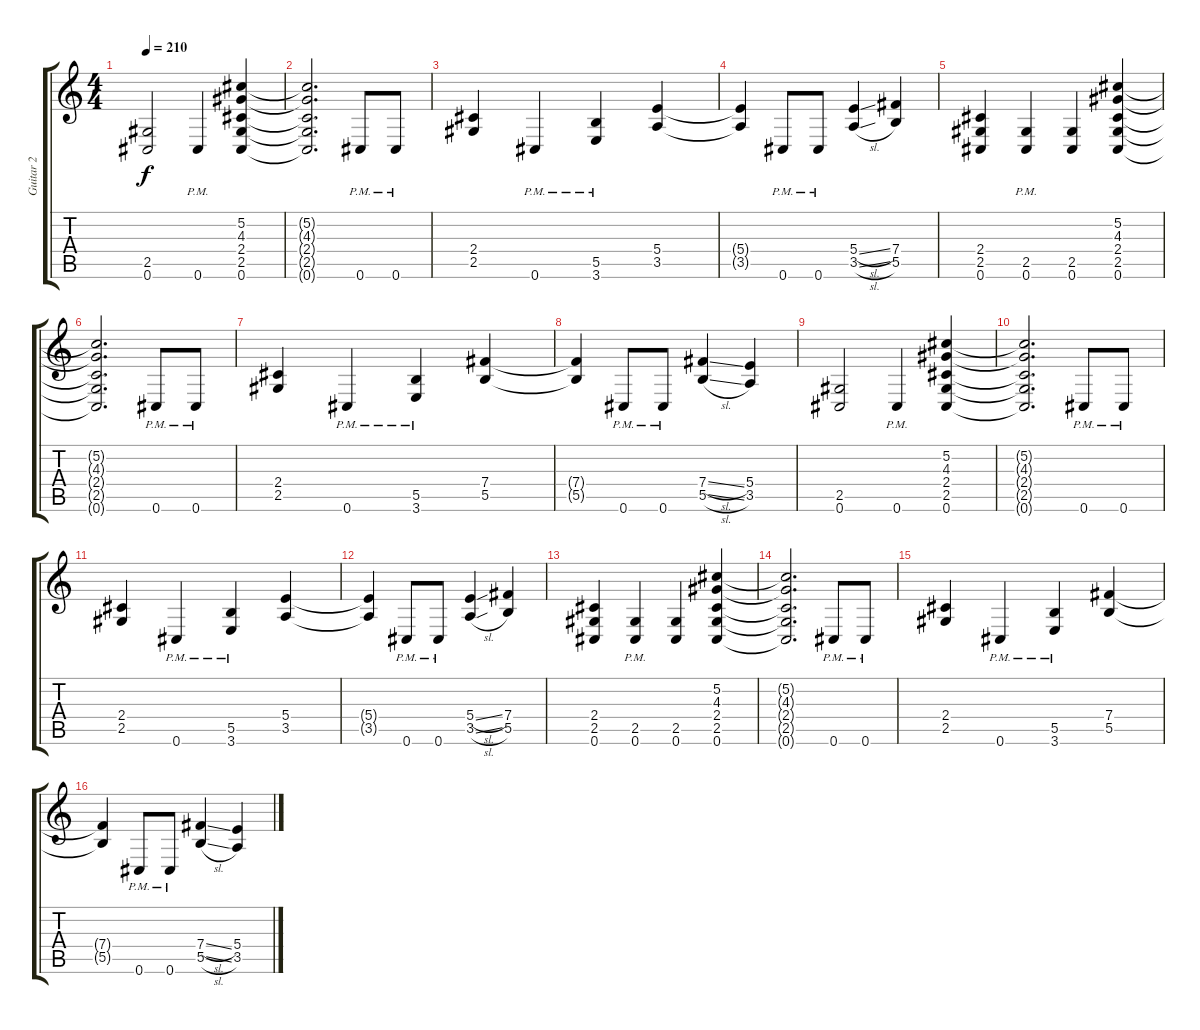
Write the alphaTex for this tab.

\track ("Guitar 2" "Guitar 2") {instrument distortionguitar}
\staff {score tabs}
\tuning (Db4 Ab3 E3 B2 Gb2 Db2) {hide}
\ts (4 4)
\tempo 210
\clef g2
\ks c
(2.5 0.6).2{dy f instrument distortionguitar} 0.6{pm}.4 (5.2 4.3 2.4 2.5 0.6).4 |
(5.2{t} 4.3{t} 2.4{t} 2.5{t} 0.6{t}).2{d} 0.6{pm}.8 0.6{pm}.8 |
(2.4 2.5).4 0.6{pm}.4 (5.5{pm} 3.6{pm}).4 (5.4 3.5).4 |
(5.4{t} 3.5{t}).4 0.6{pm}.8 0.6{pm}.8 (5.4{sl} 3.5{sl}).4 (7.4 5.5).4 |
(2.4 2.5 0.6).4 (2.5{pm} 0.6{pm}).4 (2.5 0.6).4 (5.2 4.3 2.4 2.5 0.6).4 |
(5.2{t} 4.3{t} 2.4{t} 2.5{t} 0.6{t}).2{d} 0.6{pm}.8 0.6{pm}.8 |
(2.4 2.5).4 0.6{pm}.4 (5.5{pm} 3.6{pm}).4 (7.4 5.5).4 |
(7.4{t} 5.5{t}).4 0.6{pm}.8 0.6{pm}.8 (7.4{sl} 5.5{sl}).4 (5.4 3.5).4 |
(2.5 0.6).2 0.6{pm}.4 (5.2 4.3 2.4 2.5 0.6).4 |
(5.2{t} 4.3{t} 2.4{t} 2.5{t} 0.6{t}).2{d} 0.6{pm}.8 0.6{pm}.8 |
(2.4 2.5).4 0.6{pm}.4 (5.5{pm} 3.6{pm}).4 (5.4 3.5).4 |
(5.4{t} 3.5{t}).4 0.6{pm}.8 0.6{pm}.8 (5.4{sl} 3.5{sl}).4 (7.4 5.5).4 |
(2.4 2.5 0.6).4 (2.5{pm} 0.6{pm}).4 (2.5 0.6).4 (5.2 4.3 2.4 2.5 0.6).4 |
(5.2{t} 4.3{t} 2.4{t} 2.5{t} 0.6{t}).2{d} 0.6{pm}.8 0.6{pm}.8 |
(2.4 2.5).4 0.6{pm}.4 (5.5{pm} 3.6{pm}).4 (7.4 5.5).4 |
(7.4{t} 5.5{t}).4 0.6{pm}.8 0.6{pm}.8 (7.4{sl} 5.5{sl}).4 (5.4 3.5).4
